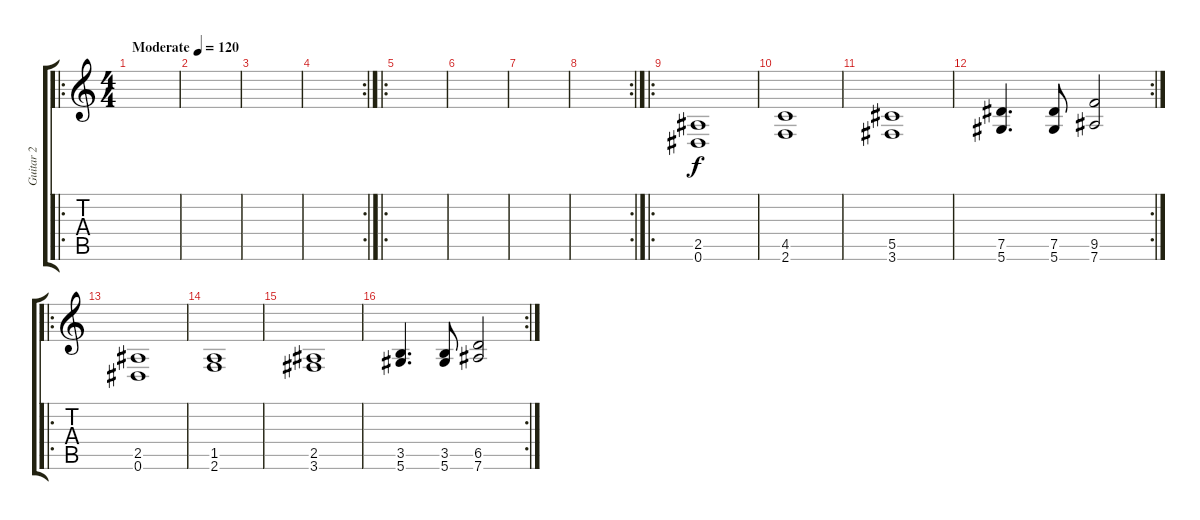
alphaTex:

\track ("Guitar 2" "Guitar 2") {instrument overdrivenguitar}
\staff {score tabs}
\tuning (Eb4 Bb3 Gb3 Db3 Ab2 Eb2) {hide}
\ro
\ts (4 4)
\tempo (120 "Moderate")
\clef g2
\ks c
|
|
|
\rc 2
|
\ro
|
|
|
\rc 2
|
\ro
(2.5 0.6).1 |
(4.5 2.6).1 |
(5.5 3.6).1 |
\rc 2
(7.5 5.6).4{d} (7.5 5.6).8 (9.5 7.6).2 |
\ro
(2.5 0.6).1 |
(1.5 2.6).1 |
(2.5 3.6).1 |
\rc 2
(3.5 5.6).4{d} (3.5 5.6).8 (6.5 7.6).2
